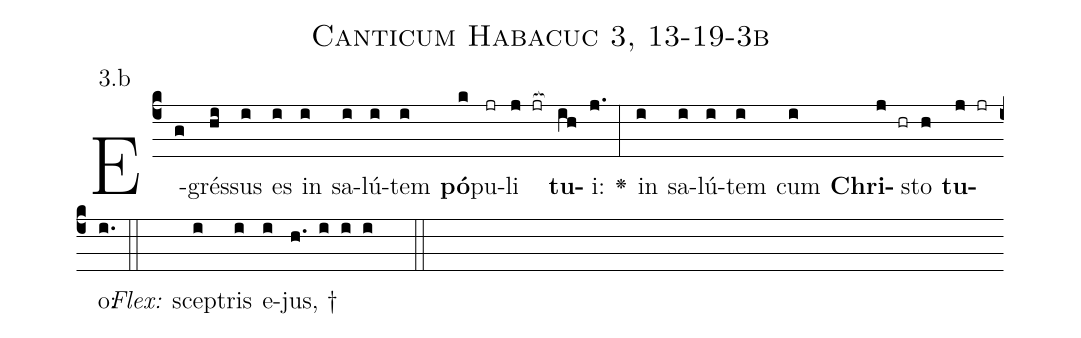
name: Canticum Habacuc 3, 13-19-3b;
annotation: 3.b;
%%
(c4)E(g)grés(hi)sus(i) es(i) in(i) sa(i)lú(i)tem(i) <b>pó</b>(k)pu(jr)li(j jr[ocb:1{]) <b>tu</b>(ih[ocb:0}])i:(j.) <v>\greheightstar</v>(:) in(i) sa(i)lú(i)tem(i) cum(i) <b>Chri</b>(j hr)sto(h) <b>tu</b>(j jr)o:(i.) (::)
<i>Flex:</i>()  scep(i)tris(i) e(i)jus, †(h. i i i  ::)

%E(i) u(i) o(j) u(h) a(j) e.(i.) (::)
